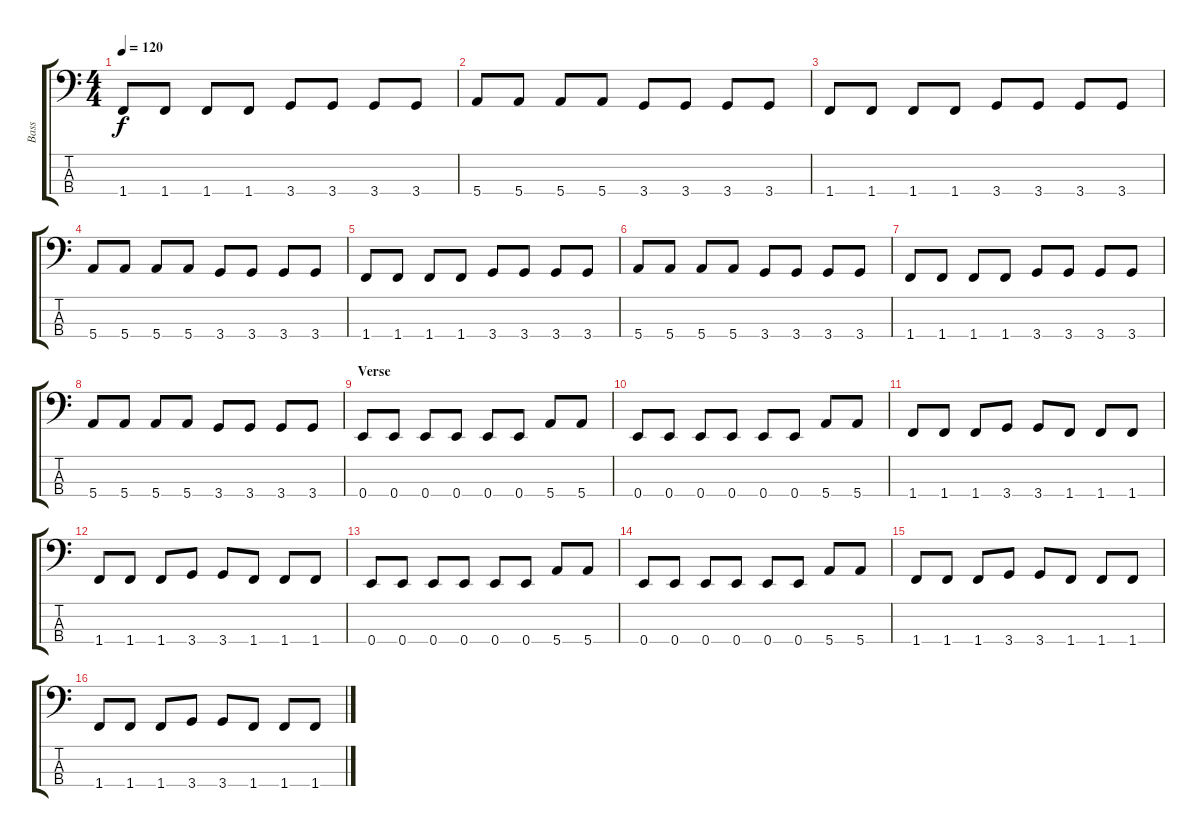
\track ("Bass" "Bass") {instrument electricbasspick}
\staff {score tabs}
\tuning (G2 D2 A1 E1) {hide}
\ts (4 4)
\tempo 120
\clef f4
\ks c
1.4.8{dy f} 1.4.8 1.4.8 1.4.8 3.4.8 3.4.8 3.4.8 3.4.8 |
5.4.8 5.4.8 5.4.8 5.4.8 3.4.8 3.4.8 3.4.8 3.4.8 |
1.4.8 1.4.8 1.4.8 1.4.8 3.4.8 3.4.8 3.4.8 3.4.8 |
5.4.8 5.4.8 5.4.8 5.4.8 3.4.8 3.4.8 3.4.8 3.4.8 |
1.4.8 1.4.8 1.4.8 1.4.8 3.4.8 3.4.8 3.4.8 3.4.8 |
5.4.8 5.4.8 5.4.8 5.4.8 3.4.8 3.4.8 3.4.8 3.4.8 |
1.4.8 1.4.8 1.4.8 1.4.8 3.4.8 3.4.8 3.4.8 3.4.8 |
5.4.8 5.4.8 5.4.8 5.4.8 3.4.8 3.4.8 3.4.8 3.4.8 |
\section ("" "Verse")
0.4.8 0.4.8 0.4.8 0.4.8 0.4.8 0.4.8 5.4.8 5.4.8 |
0.4.8 0.4.8 0.4.8 0.4.8 0.4.8 0.4.8 5.4.8 5.4.8 |
1.4.8 1.4.8 1.4.8 3.4.8 3.4.8 1.4.8 1.4.8 1.4.8 |
1.4.8 1.4.8 1.4.8 3.4.8 3.4.8 1.4.8 1.4.8 1.4.8 |
0.4.8 0.4.8 0.4.8 0.4.8 0.4.8 0.4.8 5.4.8 5.4.8 |
0.4.8 0.4.8 0.4.8 0.4.8 0.4.8 0.4.8 5.4.8 5.4.8 |
1.4.8 1.4.8 1.4.8 3.4.8 3.4.8 1.4.8 1.4.8 1.4.8 |
1.4.8 1.4.8 1.4.8 3.4.8 3.4.8 1.4.8 1.4.8 1.4.8
